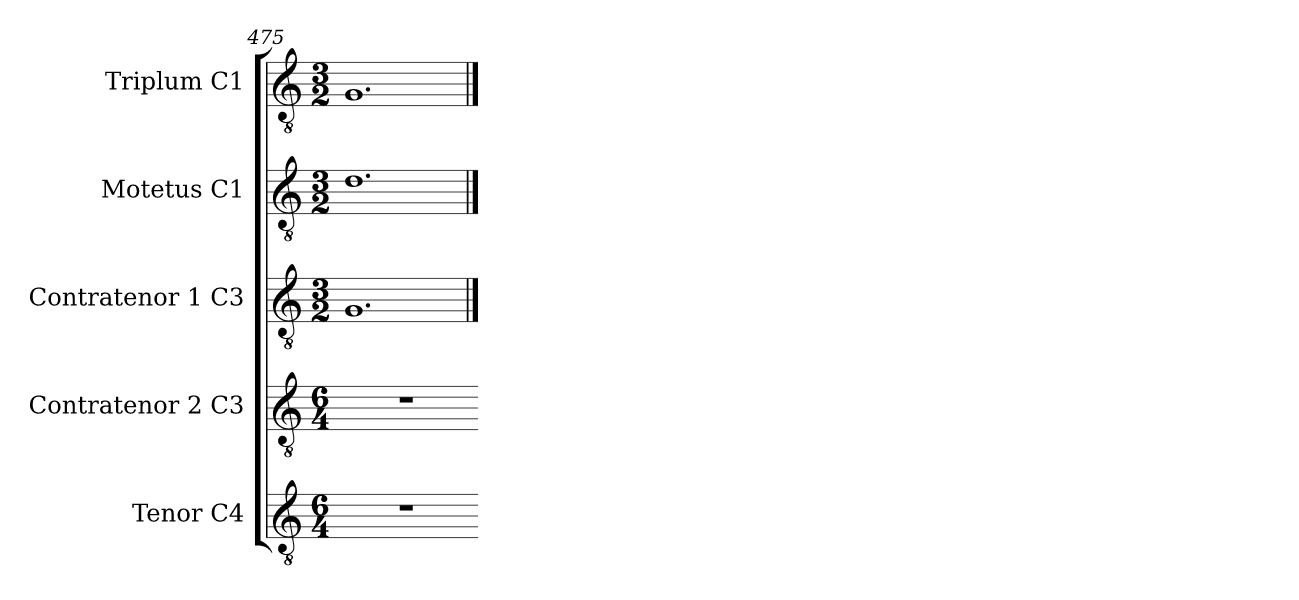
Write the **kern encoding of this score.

**kern	**kern	**kern	**text	**kern	**text	**kern	**text
*part5	*part4	*part3	*part3	*part2	*part2	*part1	*part1
*staff5	*staff4	*staff3	*staff3	*staff2	*staff2	*staff1	*staff1
*I"Tenor  C4	*I"Contratenor 2  C3	*I"Contratenor 1  C3	*	*I"Motetus  C1	*	*I"Triplum  C1	*
*I'T	*I'Ct2	*I'Ct1	*	*I'Mot	*	*I'Tr	*
*clefGv2	*clefGv2	*clefGv2	*	*clefGv2	*	*clefGv2	*
*k[]	*k[]	*k[]	*	*k[]	*	*k[]	*
*C:	*C:	*C:	*	*C:	*	*C:	*
*M6/4	*M6/4	*M3/2	*	*M3/2	*	*M3/2	*
=475	=475	=475	=475	=475	=475	=475	=475
!	!	!	!LO:LY:b:cj	!	!LO:LY:b:cj	!	!LO:LY:b:cj
1.r	1.r	1.G	--	1.d	.	1.G	.
=	=	==	==	==	==	==	==
*-	*-	*-	*-	*-	*-	*-	*-
